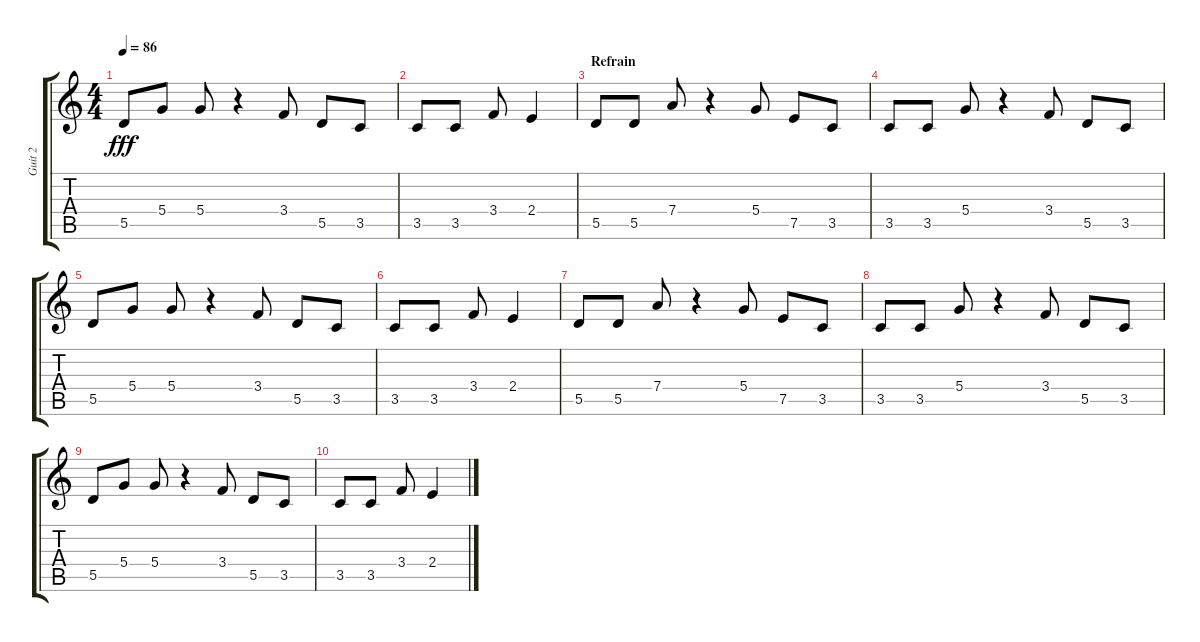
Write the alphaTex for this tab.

\track ("Guit 2" "Guit 2") {instrument electricguitarmuted}
\staff {score tabs}
\tuning (E4 B3 G3 D3 A2 E2) {hide}
\ts (4 4)
\tempo 86
\clef g2
\ks c
5.5.8{dy fff} 5.4.8 5.4.8 r.4 3.4.8 5.5.8 3.5.8 |
3.5.8 3.5.8 3.4.8 2.4.4 |
\section ("" "Refrain")
5.5.8 5.5.8 7.4.8 r.4 5.4.8 7.5.8 3.5.8 |
3.5.8 3.5.8 5.4.8 r.4 3.4.8 5.5.8 3.5.8 |
5.5.8 5.4.8 5.4.8 r.4 3.4.8 5.5.8 3.5.8 |
3.5.8 3.5.8 3.4.8 2.4.4 |
5.5.8{volume 0} 5.5.8 7.4.8 r.4 5.4.8 7.5.8 3.5.8 |
3.5.8 3.5.8 5.4.8 r.4 3.4.8 5.5.8 3.5.8 |
5.5.8 5.4.8 5.4.8 r.4 3.4.8 5.5.8 3.5.8 |
3.5.8 3.5.8 3.4.8 2.4.4
